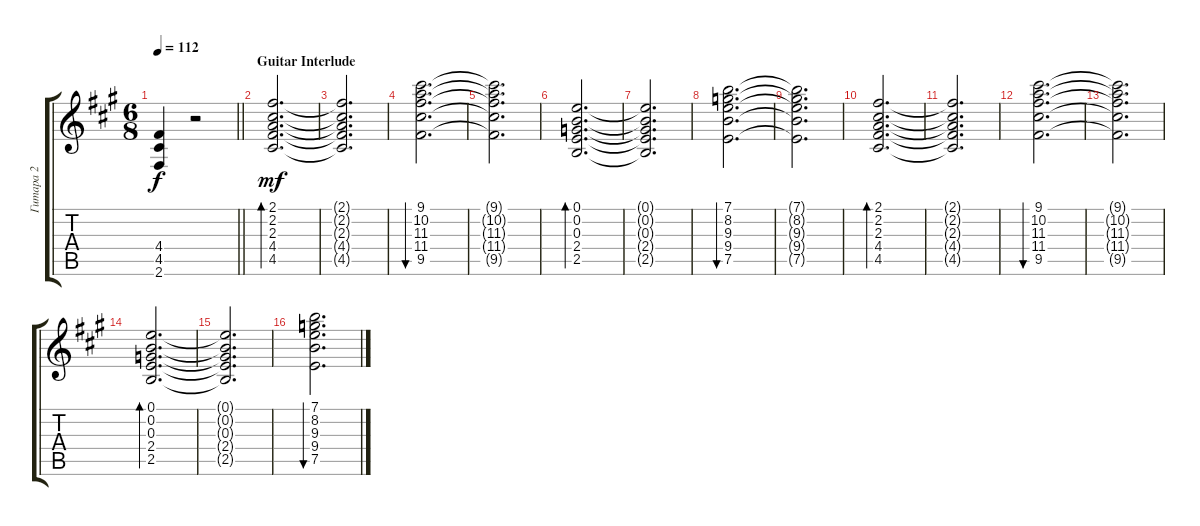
\track ("Гитара 2" "Гитара 2") {instrument distortionguitar}
\staff {score tabs}
\tuning (E4 B3 G3 D3 A2 E2) {hide}
\ts (6 8)
\tempo 112
\clef g2
\barLineRight lightlight
\ks f#minor
(4.4{t} 4.5{t} 2.6{t}).4{dy f} r.2{instrument electricguitarclean} |
\section ("" "Guitar Interlude")
(2.1 2.2 2.3 4.4 4.5).2{d bd 240 dy mf} |
(2.1{t} 2.2{t} 2.3{t} 4.4{t} 4.5{t}).2{d} |
(9.1 10.2 11.3 11.4 9.5).2{d bu 240} |
(9.1{t} 10.2{t} 11.3{t} 11.4{t} 9.5{t}).2{d} |
(0.1 0.2 0.3 2.4 2.5).2{d bd 240} |
(0.1{t} 0.2{t} 0.3{t} 2.4{t} 2.5{t}).2{d} |
(7.1 8.2 9.3 9.4 7.5).2{d bu 240} |
(7.1{t} 8.2{t} 9.3{t} 9.4{t} 7.5{t}).2{d} |
(2.1 2.2 2.3 4.4 4.5).2{d bd 240} |
(2.1{t} 2.2{t} 2.3{t} 4.4{t} 4.5{t}).2{d} |
(9.1 10.2 11.3 11.4 9.5).2{d bu 240} |
(9.1{t} 10.2{t} 11.3{t} 11.4{t} 9.5{t}).2{d} |
(0.1 0.2 0.3 2.4 2.5).2{d bd 240} |
(0.1{t} 0.2{t} 0.3{t} 2.4{t} 2.5{t}).2{d} |
(7.1 8.2 9.3 9.4 7.5).2{d bu 240}
